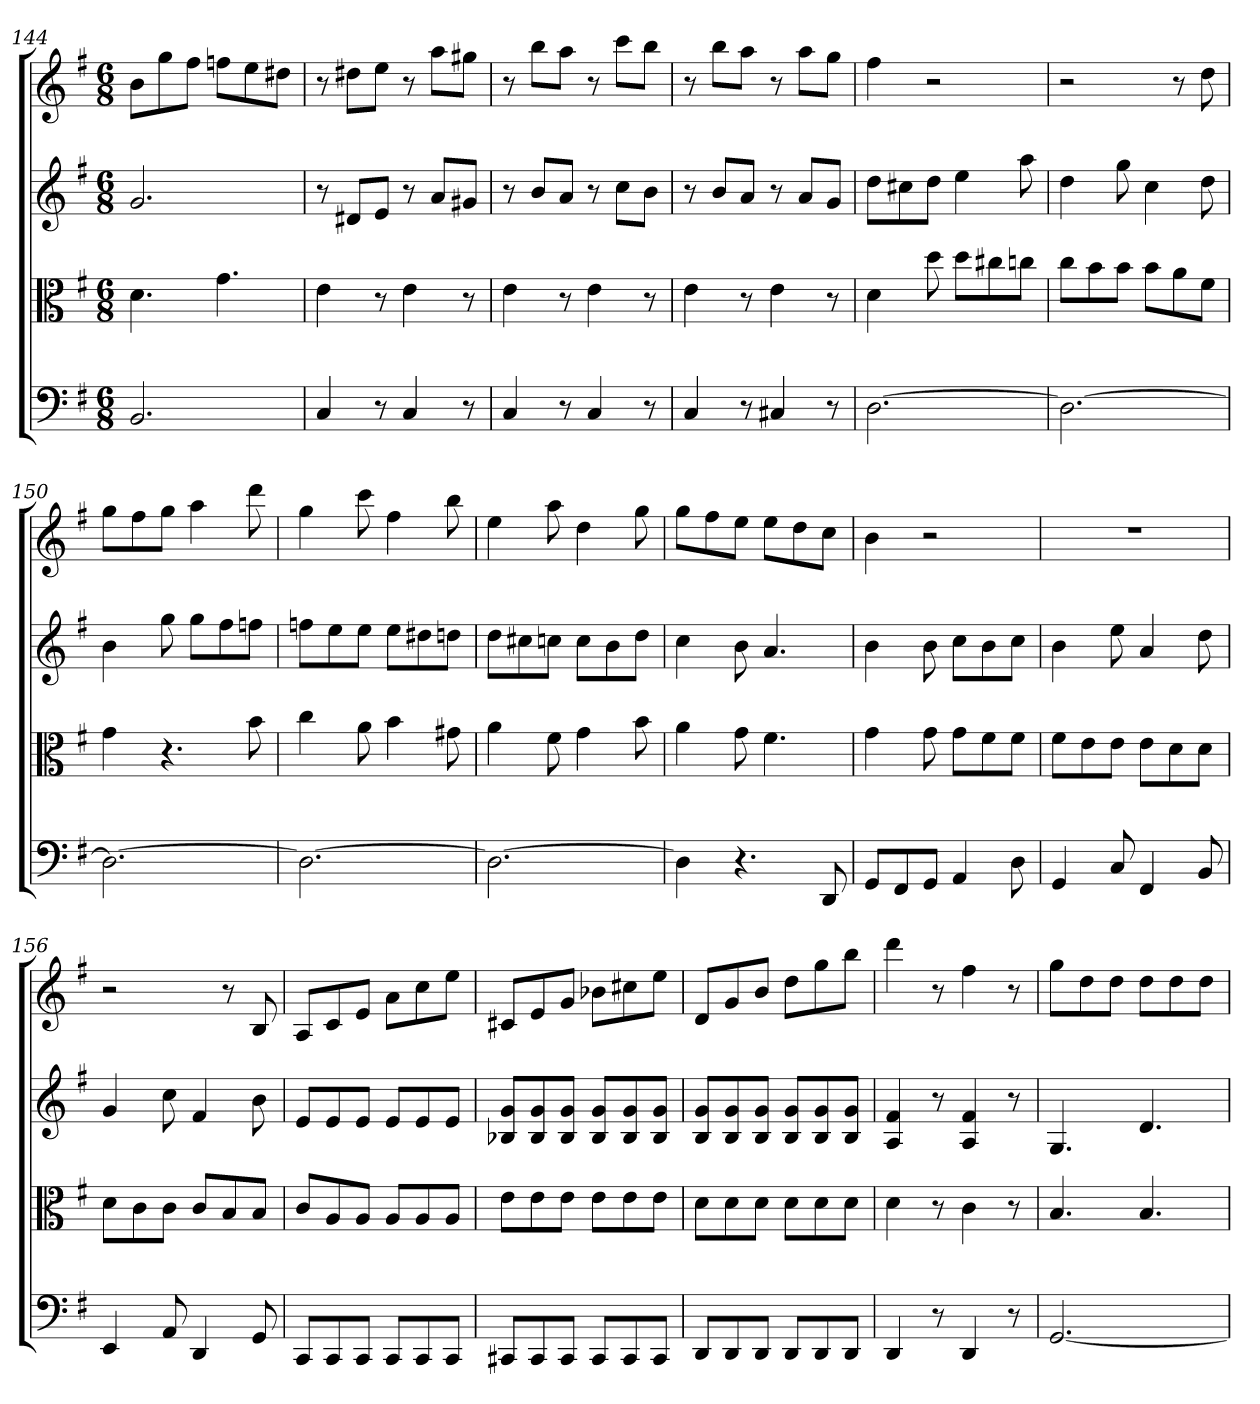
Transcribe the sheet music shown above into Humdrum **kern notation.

**kern	**kern	**kern	**kern
*part4	*part3	*part2	*part1
*staff4	*staff3	*staff2	*staff1
*clefF4	*clefC3	*	*
*k[f#]	*k[f#]	*k[f#]	*k[f#]
*G:	*G:	*G:	*G:
*M6/8	*M6/8	*M6/8	*M6/8
=144	=144	=144	=144
2.BB	4.d	2.g	8bL
.	.	.	8gg
.	.	.	8ff#J
.	4.g	.	8ffnL
.	.	.	8ee
.	.	.	8dd#XJ
=145	=145	=145	=145
4C	4e	8r	8r
.	.	8d#XL	8dd#XL
8r	8r	8eJ	8eeJ
4C	4e	8r	8r
.	.	8aL	8aaL
8r	8r	8g#XJ	8gg#XJ
=146	=146	=146	=146
4C	4e	8r	8r
.	.	8bL	8bbL
8r	8r	8aJ	8aaJ
4C	4e	8r	8r
.	.	8ccL	8cccL
8r	8r	8bJ	8bbJ
=147	=147	=147	=147
4C	4e	8r	8r
.	.	8bL	8bbL
8r	8r	8aJ	8aaJ
4C#X	4e	8r	8r
.	.	8aL	8aaL
8r	8r	8gJ	8ggJ
=148	=148	=148	=148
[2.D	4d	8ddL	4ff#
.	.	8cc#X	.
.	8dd	8ddJ	2r
.	8dd\L	4ee	.
.	8cc#X\	.	.
.	8ccn\J	8aa	.
=149	=149	=149	=149
2.D_	8cc\L	4dd	2r
.	8b\	.	.
.	8b\J	8gg	.
.	8b\L	4cc	.
.	8a\	.	8r
.	8f#\J	8dd	8dd
=150	=150	=150	=150
2.D_	4g	4b	8ggL
.	.	.	8ff#
.	4.r	8gg	8ggJ
.	.	8ggL	4aa
.	.	8ff#	.
.	8b	8ffnJ	8ddd
=151	=151	=151	=151
2.D_	4cc	8ffnL	4gg
.	.	8ee	.
.	8a	8eeJ	8ccc
.	4b	8eeL	4ff#
.	.	8dd#X	.
.	8g#X	8ddnJ	8bb
=152	=152	=152	=152
2.D_	4a	8ddL	4ee
.	.	8cc#X	.
.	8f#	8ccnJ	8aa
.	4g	8ccL	4dd
.	.	8b	.
.	8b	8ddJ	8gg
=153	=153	=153	=153
4D]	4a	4cc	8ggL
.	.	.	8ff#
4.r	8g	8b	8eeJ
.	4.f#	4.a	8eeL
.	.	.	8dd
8DD	.	.	8ccJ
=154	=154	=154	=154
8GG/L	4g	4b	4b
8FF#/	.	.	.
8GG/J	8g	8b	2r
4AA	8g\L	8ccL	.
.	8f#\	8b	.
8D	8f#\J	8ccJ	.
=155	=155	=155	=155
4GG	8f#\L	4b	2.r
.	8e\	.	.
8C	8e\J	8ee	.
4FF#	8e\L	4a	.
.	8d\	.	.
8BB	8d\J	8dd	.
=156	=156	=156	=156
4EE	8d\L	4g	2r
.	8c\	.	.
8AA	8c\J	8cc	.
4DD	8c/L	4f#	.
.	8B/	.	8r
8GG	8B/J	8b	8B
=157	=157	=157	=157
8CC/L	8c/L	8eL	8AL
8CC/	8A/	8e	8c
8CC/J	8A/J	8eJ	8eJ
8CC/L	8A/L	8eL	8aL
8CC/	8A/	8e	8cc
8CC/J	8A/J	8eJ	8eeJ
=158	=158	=158	=158
8CC#X/L	8e\L	8B-X 8gL	8c#XL
8CC#/	8e\	8B- 8g	8e
8CC#/J	8e\J	8B- 8gJ	8gJ
8CC#/L	8e\L	8B- 8gL	8b-XL
8CC#/	8e\	8B- 8g	8cc#X
8CC#/J	8e\J	8B- 8gJ	8eeJ
=159	=159	=159	=159
8DD/L	8d\L	8B 8gL	8dL
8DD/	8d\	8B 8g	8g
8DD/J	8d\J	8B 8gJ	8bJ
8DD/L	8d\L	8B 8gL	8ddL
8DD/	8d\	8B 8g	8gg
8DD/J	8d\J	8B 8gJ	8bbJ
=160	=160	=160	=160
4DD	4d	4A 4f#	4ddd
8r	8r	8r	8r
4DD	4c	4A 4f#	4ff#
8r	8r	8r	8r
=161	=161	=161	=161
[2.GG	4.B	4.G	8ggL
.	.	.	8dd
.	.	.	8ddJ
.	4.B	4.d	8ddL
.	.	.	8dd
.	.	.	8ddJ
=	=	=	=
*-	*-	*-	*-
